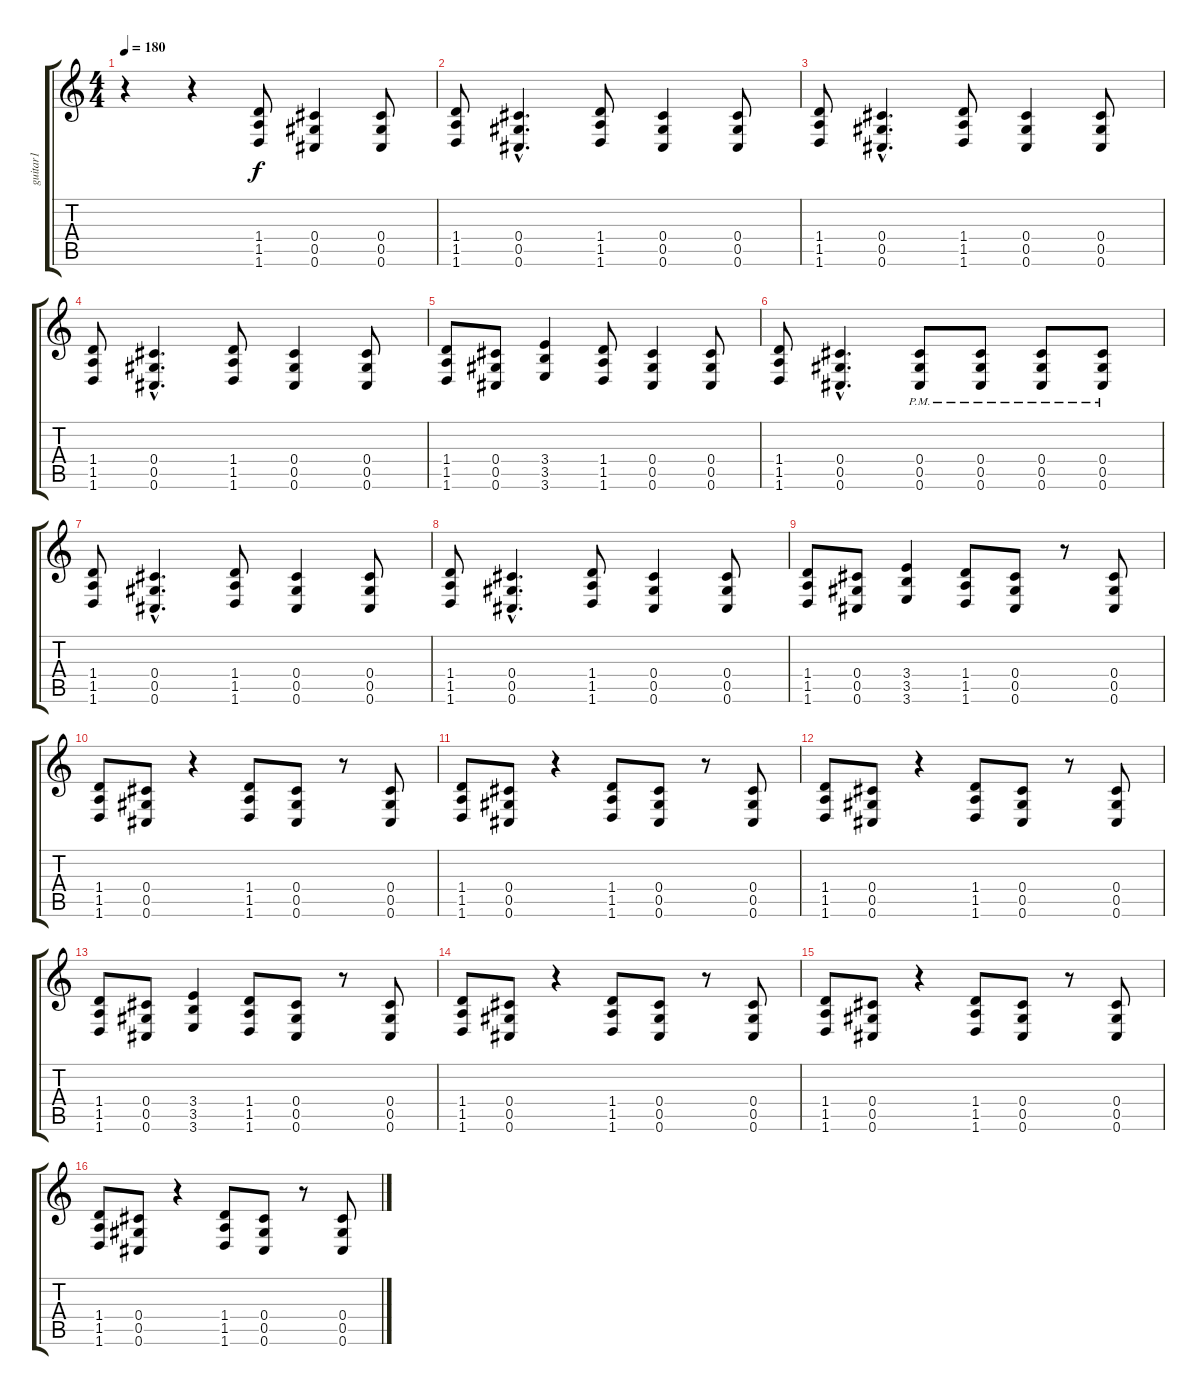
\track ("guitar1" "guitar1") {instrument distortionguitar}
\staff {score tabs}
\tuning (Eb4 Bb3 Gb3 Db3 Ab2 Db2) {hide}
\ts (4 4)
\tempo 180
\clef g2
\ks c
r.4{dy f instrument distortionguitar} r.4 (1.4 1.5 1.6).8 (0.4 0.5 0.6).4 (0.4 0.5 0.6).8 |
(1.4 1.5 1.6).8 (0.4{hac} 0.5{hac} 0.6{hac}).4{d} (1.4 1.5 1.6).8 (0.4 0.5 0.6).4 (0.4 0.5 0.6).8 |
(1.4 1.5 1.6).8 (0.4{hac} 0.5{hac} 0.6{hac}).4{d} (1.4 1.5 1.6).8 (0.4 0.5 0.6).4 (0.4 0.5 0.6).8 |
(1.4 1.5 1.6).8 (0.4{hac} 0.5{hac} 0.6{hac}).4{d} (1.4 1.5 1.6).8 (0.4 0.5 0.6).4 (0.4 0.5 0.6).8 |
(1.4 1.5 1.6).8 (0.4 0.5 0.6).8 (3.4 3.5 3.6).4 (1.4 1.5 1.6).8 (0.4 0.5 0.6).4 (0.4 0.5 0.6).8 |
(1.4 1.5 1.6).8 (0.4{hac} 0.5{hac} 0.6{hac}).4{d} (0.4{pm} 0.5{pm} 0.6{pm}).8 (0.4{pm} 0.5{pm} 0.6{pm}).8 (0.4{pm} 0.5{pm} 0.6{pm}).8 (0.4{pm} 0.5{pm} 0.6{pm}).8 |
(1.4 1.5 1.6).8 (0.4{hac} 0.5{hac} 0.6{hac}).4{d} (1.4 1.5 1.6).8 (0.4 0.5 0.6).4 (0.4 0.5 0.6).8 |
(1.4 1.5 1.6).8 (0.4{hac} 0.5{hac} 0.6{hac}).4{d} (1.4 1.5 1.6).8 (0.4 0.5 0.6).4 (0.4 0.5 0.6).8 |
(1.4 1.5 1.6).8 (0.4 0.5 0.6).8 (3.4 3.5 3.6).4 (1.4 1.5 1.6).8 (0.4 0.5 0.6).8 r.8 (0.4 0.5 0.6).8 |
(1.4 1.5 1.6).8 (0.4 0.5 0.6).8 r.4 (1.4 1.5 1.6).8 (0.4 0.5 0.6).8 r.8 (0.4 0.5 0.6).8 |
(1.4 1.5 1.6).8 (0.4 0.5 0.6).8 r.4 (1.4 1.5 1.6).8 (0.4 0.5 0.6).8 r.8 (0.4 0.5 0.6).8 |
(1.4 1.5 1.6).8 (0.4 0.5 0.6).8 r.4 (1.4 1.5 1.6).8 (0.4 0.5 0.6).8 r.8 (0.4 0.5 0.6).8 |
(1.4 1.5 1.6).8 (0.4 0.5 0.6).8 (3.4 3.5 3.6).4 (1.4 1.5 1.6).8 (0.4 0.5 0.6).8 r.8 (0.4 0.5 0.6).8 |
(1.4 1.5 1.6).8 (0.4 0.5 0.6).8 r.4 (1.4 1.5 1.6).8 (0.4 0.5 0.6).8 r.8 (0.4 0.5 0.6).8 |
(1.4 1.5 1.6).8 (0.4 0.5 0.6).8 r.4 (1.4 1.5 1.6).8 (0.4 0.5 0.6).8 r.8 (0.4 0.5 0.6).8 |
(1.4 1.5 1.6).8 (0.4 0.5 0.6).8 r.4 (1.4 1.5 1.6).8 (0.4 0.5 0.6).8 r.8 (0.4 0.5 0.6).8
